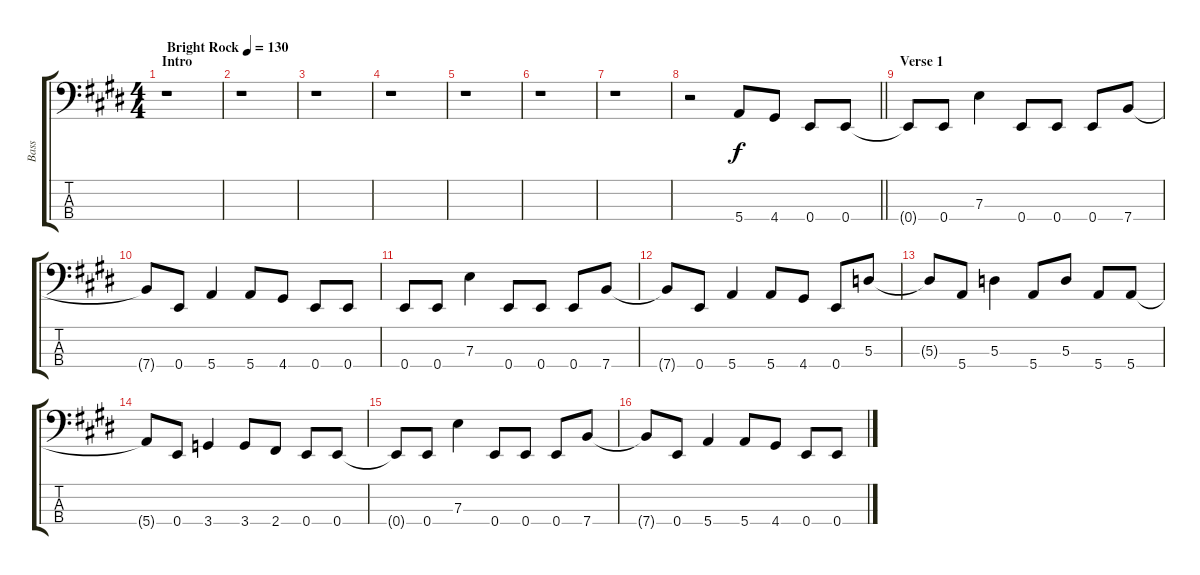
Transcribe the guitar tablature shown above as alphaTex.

\track ("Bass" "Bass") {instrument electricbassfinger}
\staff {score tabs}
\tuning (G2 D2 A1 E1) {hide}
\ts (4 4)
\section ("" "Intro")
\tempo (130 "Bright Rock")
\clef f4
\ks e
r.1{dy f instrument electricbassfinger} |
\ks c#minor
r.1 |
r.1 |
r.1 |
\ks e
r.1 |
\ks c#minor
r.1 |
r.1 |
\barLineRight lightlight
r.2 5.4.8 4.4.8 0.4.8 0.4.8 |
\section ("" "Verse 1")
\ks e
0.4{t}.8 0.4.8 7.3.4 0.4.8 0.4.8 0.4.8 7.4.8 |
\ks c#minor
7.4{t}.8 0.4.8 5.4.4 5.4.8 4.4.8 0.4.8 0.4.8 |
\ks e
0.4.8 0.4.8 7.3.4 0.4.8 0.4.8 0.4.8 7.4.8 |
\ks c#minor
7.4{t}.8 0.4.8 5.4.4 5.4.8 4.4.8 0.4.8 5.3.8 |
\ks e
5.3{t}.8 5.4.8 5.3.4 5.4.8 5.3.8 5.4.8 5.4.8 |
\ks c#minor
5.4{t}.8 0.4.8 3.4.4 3.4.8 2.4.8 0.4.8 0.4.8 |
\ks e
0.4{t}.8 0.4.8 7.3.4 0.4.8 0.4.8 0.4.8 7.4.8 |
\ks c#minor
7.4{t}.8 0.4.8 5.4.4 5.4.8 4.4.8 0.4.8 0.4.8
